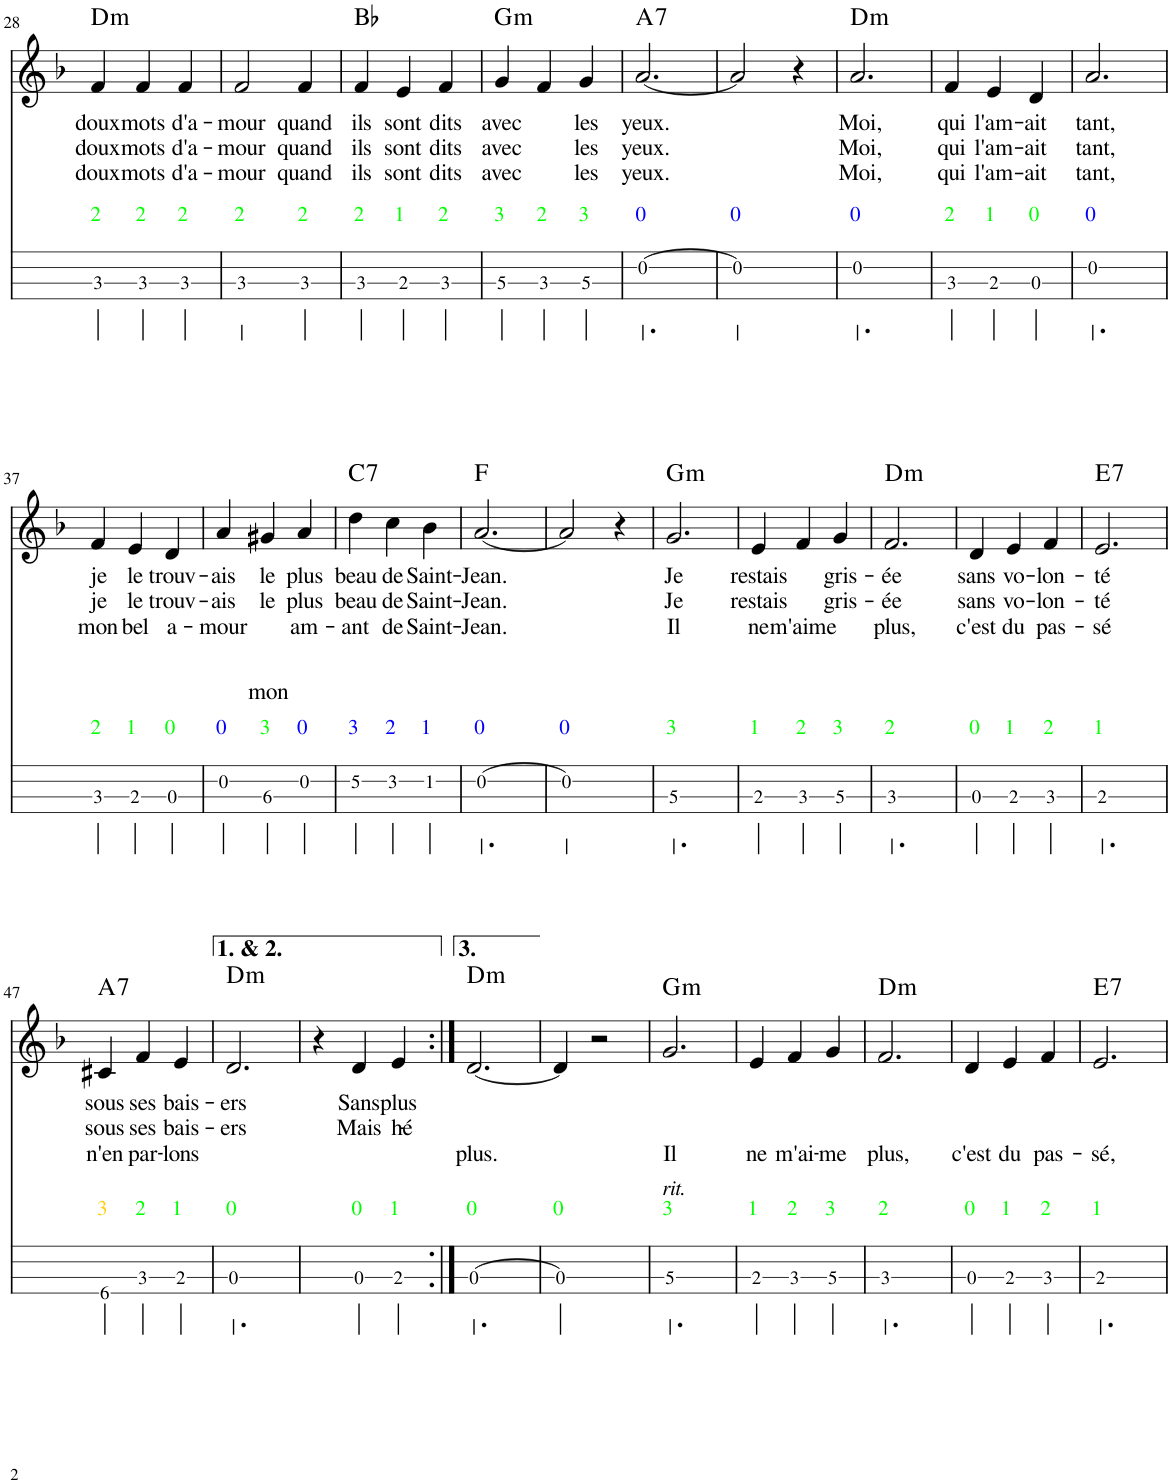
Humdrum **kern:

**kern	**kern	**text	**text	**text	**harte
*part2	*part1	*part1	*part1	*part1	*part1
*staff2	*staff1	*staff1	*staff1	*staff1	*
*I"Mandolin [Tablature]	*I"Violin	*	*	*	*
*	*I'Vln	*	*	*	*
!!LO:PB:g=z
*	*clefG2	*	*	*	*
*k[b-]	*k[b-]	*	*	*	*
*M3/4	*M3/4	*	*	*	*
=28	=28	=28	=28	=28	=28
!LO:TX:a:color=#00FF00:t=2	!	!	!	!	!
!	!	!LO:LY:b	!LO:LY:b	!LO:LY:b	!LO:H:kt=m
4f\	4f/	doux	doux	doux	D:min
!LO:TX:a:color=#00FF00:t=2	!	!	!	!	!
!	!	!LO:LY:b	!LO:LY:b	!LO:LY:b	!
4f\	4f/	mots	mots	mots	.
!LO:TX:a:color=#00FF00:t=2	!	!	!	!	!
!	!	!LO:LY:b	!LO:LY:b	!LO:LY:b	!
4f\	4f/	d'a-	d'a-	d'a-	.
=29	=29	=29	=29	=29	=29
!LO:TX:a:color=#00FF00:t=2	!	!	!	!	!
!	!	!LO:LY:b	!LO:LY:b	!LO:LY:b	!
2f\	2f/	-mour	-mour	-mour	.
!LO:TX:a:color=#00FF00:t=2	!	!	!	!	!
!	!	!LO:LY:b	!LO:LY:b	!LO:LY:b	!
4f\	4f/	quand	quand	quand	.
=30	=30	=30	=30	=30	=30
!LO:TX:a:color=#00FF00:t=2	!	!	!	!	!
!	!	!LO:LY:b	!LO:LY:b	!LO:LY:b	!
4f\	4f/	ils	ils	ils	Bb:maj
!LO:TX:a:color=#00FF00:t=1	!	!	!	!	!
!	!	!LO:LY:b	!LO:LY:b	!LO:LY:b	!
4e\	4e/	sont	sont	sont	.
!LO:TX:a:color=#00FF00:t=2	!	!	!	!	!
!	!	!LO:LY:b	!LO:LY:b	!LO:LY:b	!
4f\	4f/	dits	dits	dits	.
=31	=31	=31	=31	=31	=31
!LO:TX:a:color=#00FF00:t=3	!	!	!	!	!
!	!	!LO:LY:b	!LO:LY:b	!LO:LY:b	!LO:H:kt=m
4g\	4g/	avec	avec	avec	G:min
!LO:TX:a:color=#00FF00:t=2	!	!	!	!	!
4f\	4f/	.	.	.	.
!LO:TX:a:color=#00FF00:t=3	!	!	!	!	!
!	!	!LO:LY:b	!LO:LY:b	!LO:LY:b	!
4g\	4g/	les	les	les	.
=32	=32	=32	=32	=32	=32
!LO:TX:a:color=#0000FF:t=0	!	!	!	!	!
!	!	!LO:LY:b	!LO:LY:b	!LO:LY:b	!LO:H:kt=7
[2.a\	[2.a/	yeux.	yeux.	yeux.	A:7
=33	=33	=33	=33	=33	=33
!LO:TX:a:color=#0000FF:t=0	!	!	!	!	!
2a\]	2a/]	.	.	.	.
4r	4r	.	.	.	.
=34	=34	=34	=34	=34	=34
!LO:TX:a:color=#0000FF:t=0	!	!	!	!	!
!	!	!LO:LY:b	!LO:LY:b	!LO:LY:b	!LO:H:kt=m
2.a\	2.a/	Moi,	Moi,	Moi,	D:min
=35	=35	=35	=35	=35	=35
!LO:TX:a:color=#00FF00:t=2	!	!	!	!	!
!	!	!LO:LY:b	!LO:LY:b	!LO:LY:b	!
4f\	4f/	qui	qui	qui	.
!LO:TX:a:color=#00FF00:t=1	!	!	!	!	!
!	!	!LO:LY:b	!LO:LY:b	!LO:LY:b	!
4e\	4e/	l'am-	l'am-	l'am-	.
!LO:TX:a:color=#00FF00:t=0	!	!	!	!	!
!	!	!LO:LY:b	!LO:LY:b	!LO:LY:b	!
4d\	4d/	-ait	-ait	-ait	.
=36	=36	=36	=36	=36	=36
!LO:TX:a:color=#0000FF:t=0	!	!	!	!	!
!	!	!LO:LY:b	!LO:LY:b	!LO:LY:b	!
2.a\	2.a/	tant,	tant,	tant,	.
!!LO:LB:g=z
=37	=37	=37	=37	=37	=37
!LO:TX:a:color=#00FF00:t=2	!	!	!	!	!
!	!	!LO:LY:b	!LO:LY:b	!LO:LY:b	!
4f\	4f/	je	je	mon	.
!LO:TX:a:color=#00FF00:t=1	!	!	!	!	!
!	!	!LO:LY:b	!LO:LY:b	!LO:LY:b	!
4e\	4e/	le	le	bel	.
!LO:TX:a:color=#00FF00:t=0	!	!	!	!	!
!	!	!LO:LY:b	!LO:LY:b	!LO:LY:b	!
4d\	4d/	trouv-	trouv-	a-	.
=38	=38	=38	=38	=38	=38
!LO:TX:a:color=#0000FF:t=0	!	!	!	!	!
!	!	!LO:LY:b	!LO:LY:b	!LO:LY:b	!
4a\	4a/	-ais	-ais	-mour	.
!LO:TX:a:color=#00FF00:t=3	!	!	!	!	!
!	!	!LO:LY:b	!LO:LY:b	!LO:LY:b	!
4g#X\	4g#X/	le	le	mon	.
!LO:TX:a:color=#0000FF:t=0	!	!	!	!	!
!	!	!LO:LY:b	!LO:LY:b	!LO:LY:b	!
4a\	4a/	plus	plus	am-	.
=39	=39	=39	=39	=39	=39
!LO:TX:a:color=#0000FF:t=3	!	!	!	!	!
!	!	!LO:LY:b	!LO:LY:b	!LO:LY:b	!LO:H:kt=7
4dd\	4dd\	beau	beau	-ant	C:7
!LO:TX:a:color=#0000FF:t=2	!	!	!	!	!
!	!	!LO:LY:b	!LO:LY:b	!LO:LY:b	!
4cc\	4cc\	de	de	de	.
!LO:TX:a:color=#0000FF:t=1	!	!	!	!	!
!	!	!LO:LY:b	!LO:LY:b	!LO:LY:b	!
4b-\	4b-\	Saint-	Saint-	Saint-	.
=40	=40	=40	=40	=40	=40
!LO:TX:a:color=#0000FF:t=0	!	!	!	!	!
!	!	!LO:LY:b	!LO:LY:b	!LO:LY:b	!
[2.a\	[2.a/	-Jean.	-Jean.	-Jean.	F:maj
=41	=41	=41	=41	=41	=41
!LO:TX:a:color=#0000FF:t=0	!	!	!	!	!
2a\]	2a/]	.	.	.	.
4r	4r	.	.	.	.
=42	=42	=42	=42	=42	=42
!LO:TX:a:color=#00FF00:t=3	!	!	!	!	!
!	!	!LO:LY:b	!LO:LY:b	!LO:LY:b	!LO:H:kt=m
2.g\	2.g/	Je	Je	Il	G:min
=43	=43	=43	=43	=43	=43
!LO:TX:a:color=#00FF00:t=1	!	!	!	!	!
!	!	!LO:LY:b	!LO:LY:b	!LO:LY:b	!
4e\	4e/	restais	restais	ne	.
!LO:TX:a:color=#00FF00:t=2	!	!	!	!	!
!	!	!	!	!LO:LY:b	!
4f\	4f/	.	.	m'aime	.
!LO:TX:a:color=#00FF00:t=3	!	!	!	!	!
!	!	!LO:LY:b	!LO:LY:b	!	!
4g\	4g/	gris-	gris-	.	.
=44	=44	=44	=44	=44	=44
!LO:TX:a:color=#00FF00:t=2	!	!	!	!	!
!	!	!LO:LY:b	!LO:LY:b	!LO:LY:b	!LO:H:kt=m
2.f\	2.f/	-ée	ée	plus,	D:min
=45	=45	=45	=45	=45	=45
!LO:TX:a:color=#00FF00:t=0	!	!	!	!	!
!	!	!LO:LY:b	!LO:LY:b	!LO:LY:b	!
4d\	4d/	sans	sans	c'est	.
!LO:TX:a:color=#00FF00:t=1	!	!	!	!	!
!	!	!LO:LY:b	!LO:LY:b	!LO:LY:b	!
4e\	4e/	vo-	vo-	du	.
!LO:TX:a:color=#00FF00:t=2	!	!	!	!	!
!	!	!LO:LY:b	!LO:LY:b	!LO:LY:b	!
4f\	4f/	-lon-	-lon-	pas-	.
=46	=46	=46	=46	=46	=46
!LO:TX:a:color=#00FF00:t=1	!	!	!	!	!
!	!	!LO:LY:b	!LO:LY:b	!LO:LY:b	!LO:H:kt=7
2.e\	2.e/	-té	té	-sé	E:7
!!LO:LB:g=z
=47	=47	=47	=47	=47	=47
!LO:TX:a:color=#FFCF0F:t=3	!	!	!	!	!
!	!	!LO:LY:b	!LO:LY:b	!LO:LY:b	!LO:H:kt=7
4c#X\	4c#X/	sous	sous	n'en	A:7
!LO:TX:a:color=#00FF00:t=2	!	!	!	!	!
!	!	!LO:LY:b	!LO:LY:b	!LO:LY:b	!
4f\	4f/	ses	ses	par-	.
!LO:TX:a:color=#00FF00:t=1	!	!	!	!	!
!	!	!LO:LY:b	!LO:LY:b	!LO:LY:b	!
4e\	4e/	bais-	bais-	-lons	.
=48	=48	=48	=48	=48	=48
!LO:TX:a:color=#00FF00:t=0	!	!	!	!	!
!	!	!LO:LY:b	!LO:LY:b	!	!LO:H:kt=m
2.d\	2.d/	-ers	-ers	.	D:min
=49	=49	=49	=49	=49	=49
4r	4r	.	.	.	.
!LO:TX:a:color=#00FF00:t=0	!	!	!	!	!
!	!	!LO:LY:b	!LO:LY:b	!	!
4d\	4d/	Sans	Mais	.	.
!LO:TX:a:color=#00FF00:t=1	!	!	!	!	!
!	!	!LO:LY:b	!LO:LY:b	!	!
4e\	4e/	plus	hé-	.	.
=50:|!	=50:|!	=50:|!	=50:|!	=50:|!	=50:|!
!LO:TX:a:color=#00FF00:t=0	!	!	!	!	!
!	!	!	!	!LO:LY:b	!LO:H:kt=m
[2.d\	[2.d/	.	.	plus.	D:min
=51	=51	=51	=51	=51	=51
!LO:TX:a:color=#00FF00:t=0	!	!	!	!	!
4d\]	4d/]	.	.	.	.
2r	2r	.	.	.	.
=52	=52	=52	=52	=52	=52
!	!LO:TX:b:i:t=rit.	!	!	!	!
!LO:TX:a:color=#00FF00:t=3	!	!	!	!	!
!	!	!	!	!LO:LY:b	!LO:H:kt=m
2.g\	2.g/	.	.	Il	G:min
=53	=53	=53	=53	=53	=53
!LO:TX:a:color=#00FF00:t=1	!	!	!	!	!
!	!	!	!	!LO:LY:b	!
4e\	4e/	.	.	ne	.
!LO:TX:a:color=#00FF00:t=2	!	!	!	!	!
!	!	!	!	!LO:LY:b	!
4f\	4f/	.	.	m'ai-	.
!LO:TX:a:color=#00FF00:t=3	!	!	!	!	!
!	!	!	!	!LO:LY:b	!
4g\	4g/	.	.	-me	.
=54	=54	=54	=54	=54	=54
!LO:TX:a:color=#00FF00:t=2	!	!	!	!	!
!	!	!	!	!LO:LY:b	!LO:H:kt=m
2.f\	2.f/	.	.	plus,	D:min
=55	=55	=55	=55	=55	=55
!LO:TX:a:color=#00FF00:t=0	!	!	!	!	!
!	!	!	!	!LO:LY:b	!
4d\	4d/	.	.	c'est	.
!LO:TX:a:color=#00FF00:t=1	!	!	!	!	!
!	!	!	!	!LO:LY:b	!
4e\	4e/	.	.	du	.
!LO:TX:a:color=#00FF00:t=2	!	!	!	!	!
!	!	!	!	!LO:LY:b	!
4f\	4f/	.	.	pas-	.
=56	=56	=56	=56	=56	=56
!LO:TX:a:color=#00FF00:t=1	!	!	!	!	!
!	!	!	!	!LO:LY:b	!LO:H:kt=7
2.e\	2.e/	.	.	-sé,	E:7
=	=	=	=	=	=
*-	*-	*-	*-	*-	*-
